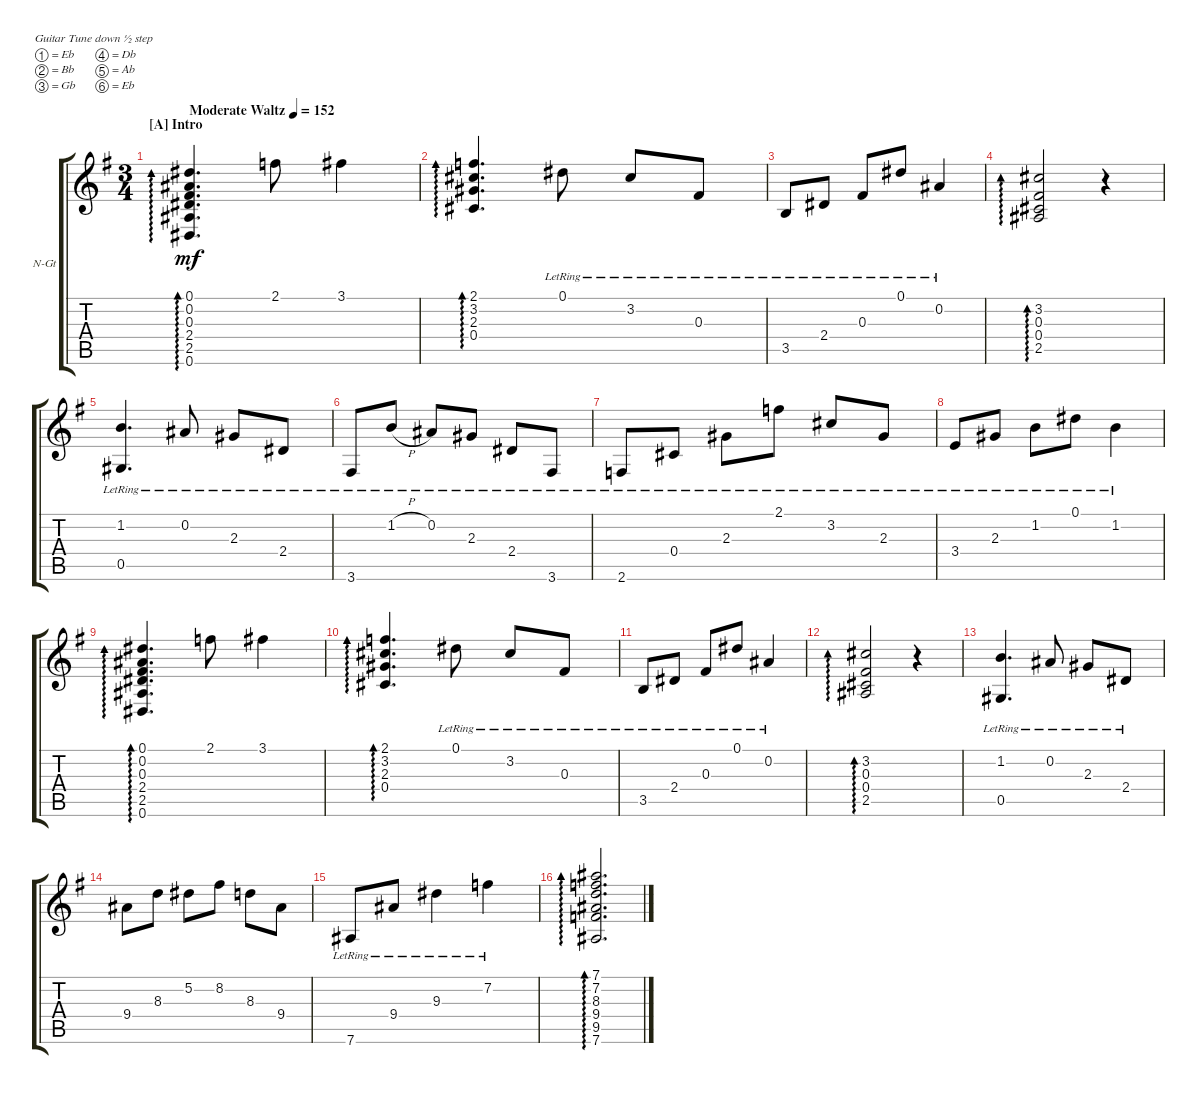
\defaultSystemsLayout 4
\bracketExtendMode groupsimilarinstruments
\firstSystemTrackNameOrientation horizontal
\otherSystemsTrackNameOrientation horizontal
\track ("Nylon Guitar" "N-Gt") {solo instrument acousticguitarnylon}
\staff {score tabs}
\tuning (Eb4 Bb3 Gb3 Db3 Ab2 Eb2)
\ts (3 4)
\section ("A" "Intro")
\tempo (152 "Moderate Waltz")
\clef g2
\ks g
(0.6 2.5 2.4 0.3 0.2 0.1).4{d ad 0 dy mf instrument acousticguitarnylon} 2.1.8 3.1.4 |
(0.4 2.3 3.2 2.1).4{d ad 0} 0.1{lr}.8 3.2{lr}.8 0.3{lr}.8 |
3.5{lr}.8 2.4{lr}.8 0.3{lr}.8 0.1{lr}.8 0.2{lr}.4 |
(2.5 0.4 0.3 3.2).2{ad 0} r.4 |
(1.2{lr} 0.5{lr}).4{d} 0.2{lr}.8 2.3{lr}.8 2.4{lr}.8 |
3.6{lr}.8 1.2{h lr}.8 0.2{lr}.8 2.3{lr}.8 2.4{lr}.8 3.6{lr}.8 |
2.6{lr}.8 0.4{lr}.8 2.3{lr}.8 2.1{lr}.8 3.2{lr}.8 2.3{lr}.8 |
3.4{lr}.8 2.3{lr}.8 1.2{lr}.8 0.1{lr}.8 1.2{lr}.4 |
(0.6 2.5 2.4 0.3 0.2 0.1).4{d ad 0} 2.1.8 3.1.4 |
(0.4 2.3 3.2 2.1).4{d ad 0} 0.1{lr}.8 3.2{lr}.8 0.3{lr}.8 |
3.5{lr}.8 2.4{lr}.8 0.3{lr}.8 0.1{lr}.8 0.2{lr}.4 |
(2.5 0.4 0.3 3.2).2{ad 0} r.4 |
(1.2{lr} 0.5{lr}).4{d} 0.2{lr}.8 2.3{lr}.8 2.4{lr}.8 |
9.4.8 8.3.8 5.2.8 8.2.8 8.3.8 9.4.8 |
7.6{lr}.8 9.4{lr}.8 9.3{lr}.4 7.2{lr}.4 |
(7.6 9.5 9.4 7.2 7.1 8.3).2{d ad 0}
